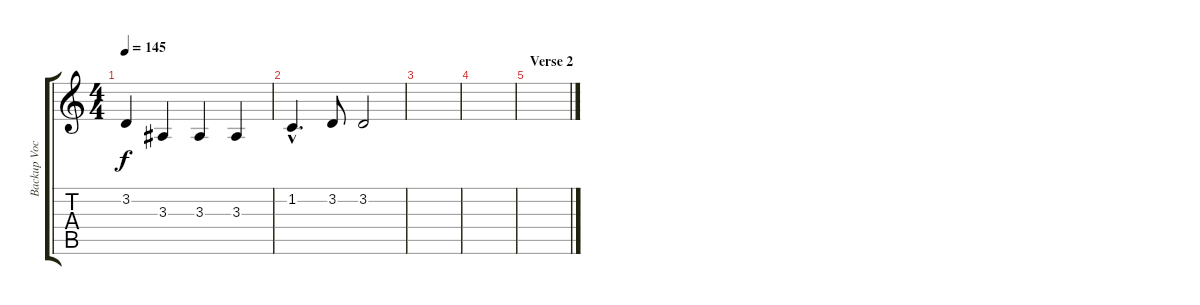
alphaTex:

\track ("Backup Vocals" "Backup Voc") {instrument bassoon}
\staff {score tabs}
\tuning (E4 B3 G3 D3 A2 E2) {hide}
\ts (4 4)
\tempo 145
\clef g2
\ks c
3.2.4{dy f} 3.3.4 3.3.4 3.3.4 |
1.2{hac}.4{d} 3.2.8 3.2.2 |
|
|
\section ("" "Verse 2")
